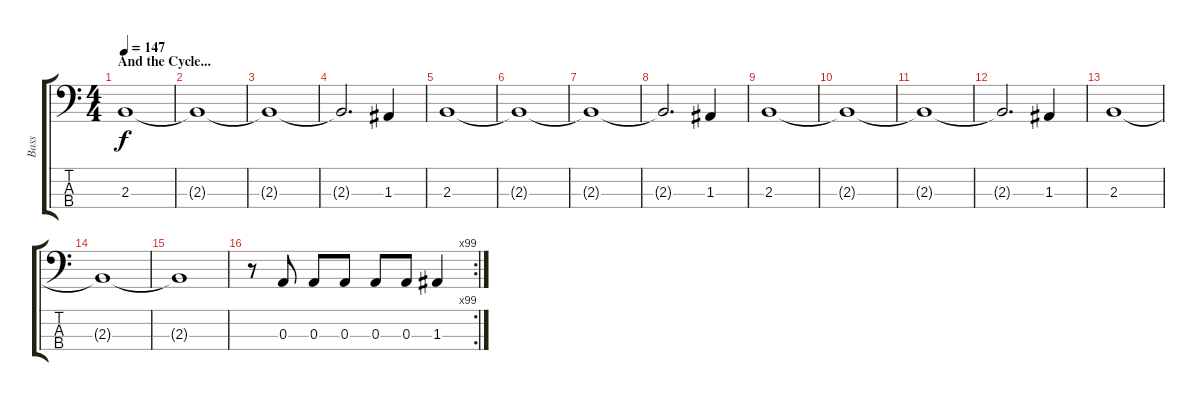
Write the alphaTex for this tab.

\track ("Bass" "Bass") {instrument electricbasspick}
\staff {score tabs}
\tuning (G2 D2 A1 E1) {hide}
\ts (4 4)
\section ("" "And the Cycle...")
\tempo 147
\clef f4
\ks c
2.3.1{dy f} |
2.3{t}.1 |
2.3{t}.1 |
2.3{t}.2{d} 1.3.4 |
2.3.1 |
2.3{t}.1 |
2.3{t}.1 |
2.3{t}.2{d} 1.3.4 |
2.3.1 |
2.3{t}.1 |
2.3{t}.1 |
2.3{t}.2{d} 1.3.4 |
2.3.1 |
2.3{t}.1 |
2.3{t}.1 |
\rc 99
r.8 0.3.8 0.3.8 0.3.8 0.3.8 0.3.8 1.3.4
